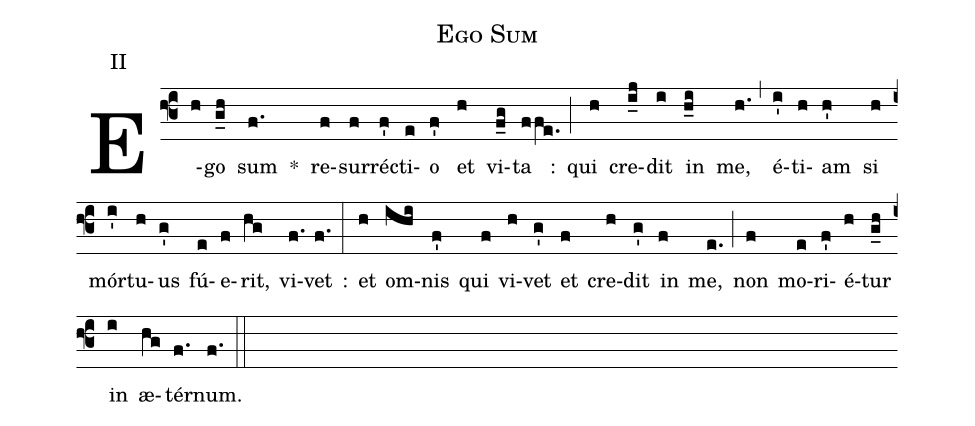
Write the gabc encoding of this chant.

name: Ego Sum;
annotation: II;
%%
(f3)
E(h)go(g_h) sum(f.) *() re(f)sur(f)réc(f')ti(e)o(f') et(h) vi(f_g)ta(ffe.) :(;) qui(h) cre(i_j)dit(i) in(h_i) me,(h.) (,) é(i')ti(h)am(h') si(h) mór(i')tu(h)us(g') fú(e)e(f)rit,(hg) vi(f.)vet(f.) :(:) et(h) om(ihi)nis(f') qui(f) vi(h)vet(g') et(f) cre(h)dit(g') in(f) me,(e.) (;) non(f) mo(e)ri(f')é(h)tur(g_h) in(i) æ(hg)tér(f.)num.(f.) (::)
